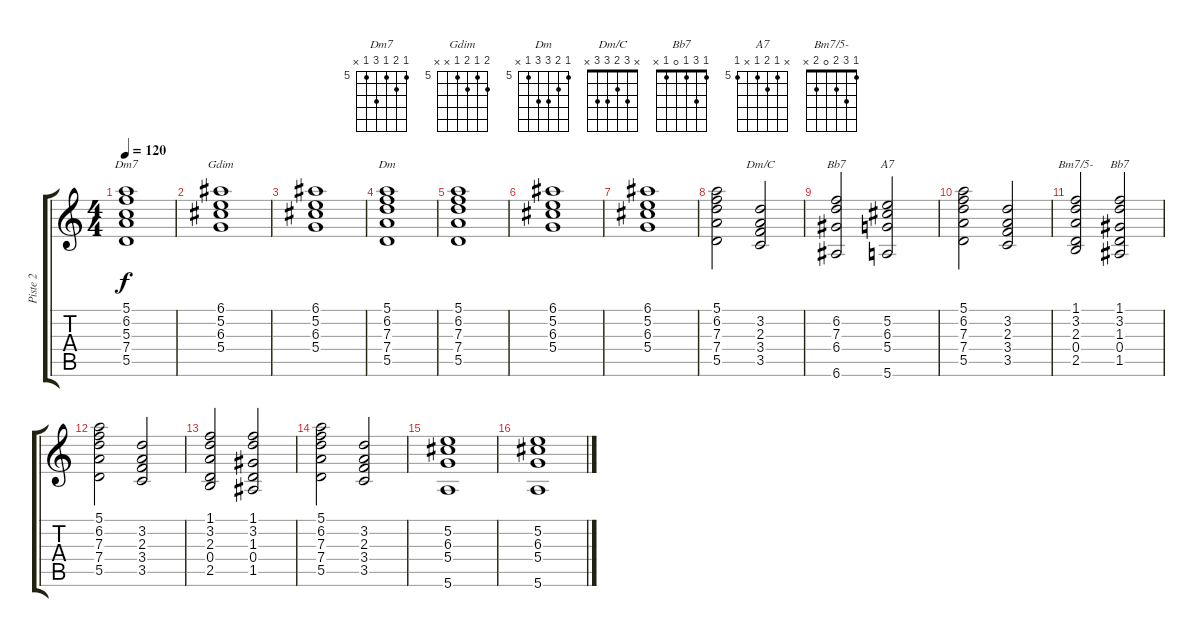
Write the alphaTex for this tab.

\track ("Piste 2" "Piste 2") {instrument acousticguitarnylon}
\staff {score tabs}
\tuning (E4 B3 G3 D3 A2 E2) {hide}
\chord ("Dm7" 5 6 5 7 5 x) {firstfret 5}
\chord ("Gdim" 6 5 6 5 x x) {firstfret 5}
\chord ("Dm" 5 6 7 7 5 x) {firstfret 5}
\chord ("Dm/C" x 3 2 3 3 x)
\chord ("Bb7" x 6 7 6 x 6) {firstfret 6}
\chord ("A7" x 5 6 5 x 5) {firstfret 5}
\chord ("Bm7/5-" 1 3 2 0 2 x)
\chord ("Bb7" 1 3 1 0 1 x)
\ts (4 4)
\tempo 120
\clef g2
\ks c
(5.1 6.2 5.3 7.4 5.5).1{ch "Dm7" dy f} |
(6.1 5.2 6.3 5.4).1{ch "Gdim"} |
(6.1 5.2 6.3 5.4).1 |
(5.1 6.2 7.3 7.4 5.5).1{ch "Dm"} |
(5.1 6.2 7.3 7.4 5.5).1 |
(6.1 5.2 6.3 5.4).1 |
(6.1 5.2 6.3 5.4).1 |
(5.1 6.2 7.3 7.4 5.5).2 (3.2 2.3 3.4 3.5).2{ch "Dm/C"} |
(6.2 7.3 6.4 6.6).2{ch "Bb7"} (5.2 6.3 5.4 5.6).2{ch "A7"} |
(5.1 6.2 7.3 7.4 5.5).2 (3.2 2.3 3.4 3.5).2 |
(1.1 3.2 2.3 0.4 2.5).2{ch "Bm7/5-"} (1.1 3.2 1.3 0.4 1.5).2{ch "Bb7"} |
(5.1 6.2 7.3 7.4 5.5).2 (3.2 2.3 3.4 3.5).2 |
(1.1 3.2 2.3 0.4 2.5).2 (1.1 3.2 1.3 0.4 1.5).2 |
(5.1 6.2 7.3 7.4 5.5).2 (3.2 2.3 3.4 3.5).2 |
(5.2 6.3 5.4 5.6).1 |
(5.2 6.3 5.4 5.6).1
